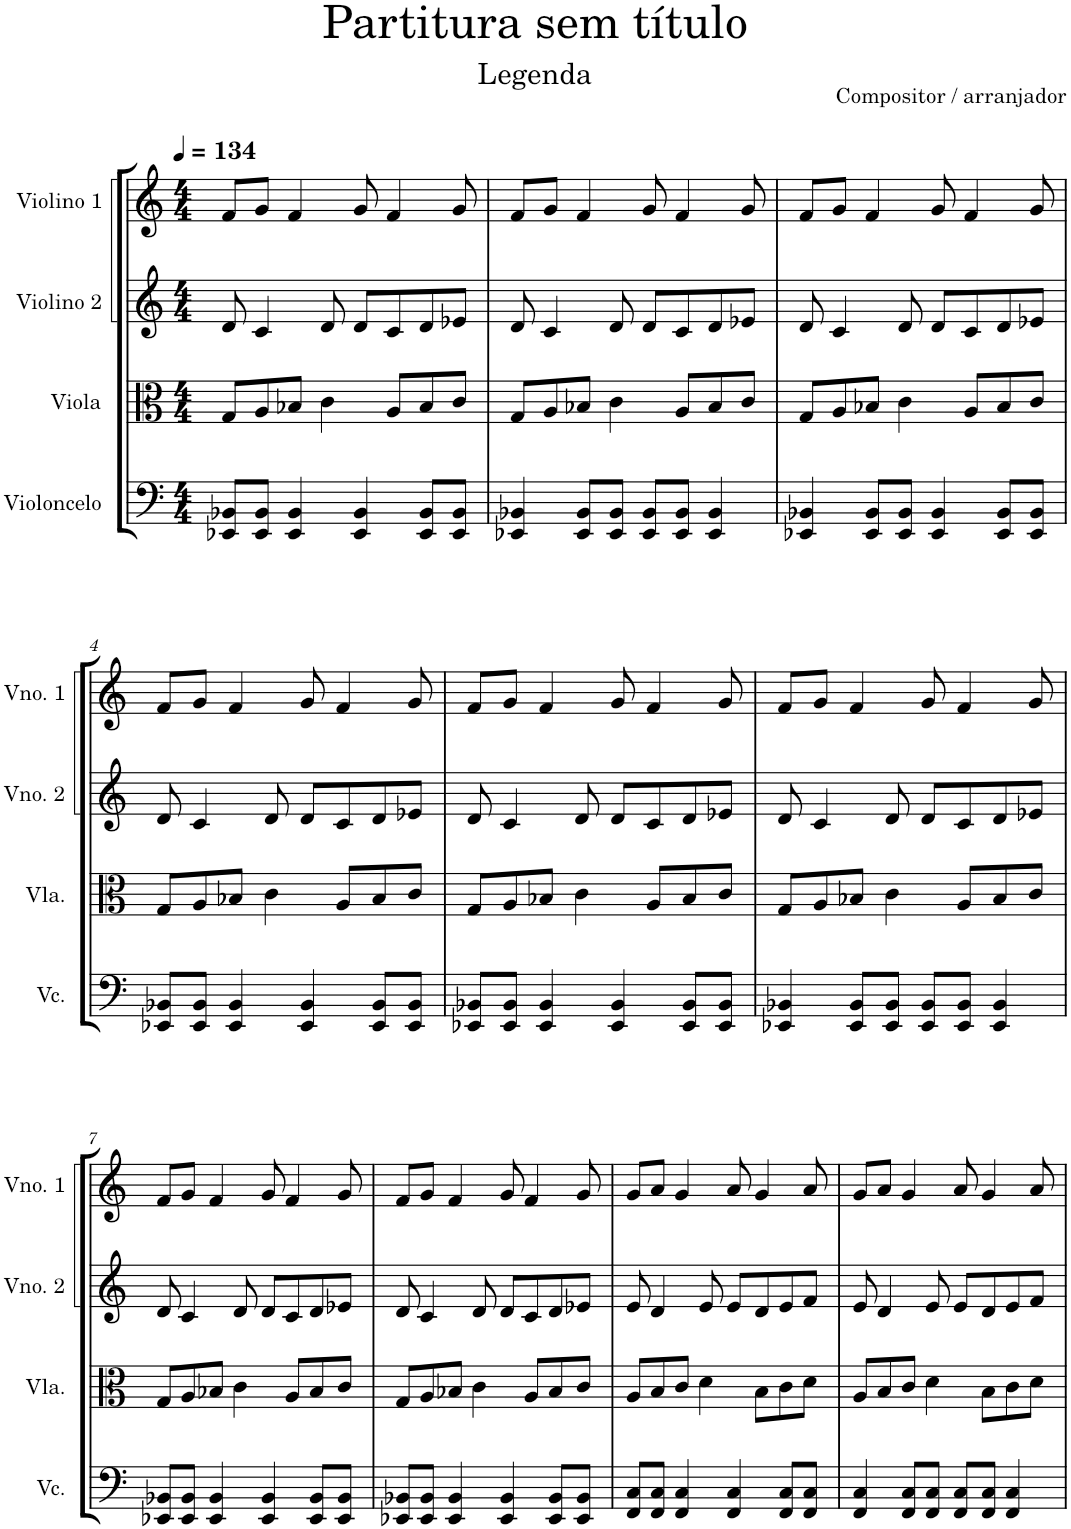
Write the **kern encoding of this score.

**kern	**kern	**kern	**kern
*part4	*part3	*part2	*part1
*staff4	*staff3	*staff2	*staff1
*I"Violoncelo	*I"Viola	*I"Violino 2	*I"Violino 1
*I'Vc.	*I'Vla.	*I'Vno. 2	*I'Vno. 1
*clefF4	*clefC3	*clefG2	*clefG2
*k[]	*k[]	*k[]	*k[]
*M4/4	*M4/4	*M4/4	*M4/4
*MM134	*MM134	*MM134	*MM134
=1	=1	=1	=1
8EE-X/ 8BB-X/L	8G/L	8d/	8f/L
8EE-/ 8BB-/J	8A/	4c/	8g/J
4EE-/ 4BB-/	8B-X/J	.	4f/
.	4c\	8d/	.
4EE-/ 4BB-/	.	8d/L	8g/
.	8A/L	8c/	4f/
8EE-/ 8BB-/L	8B-/	8d/	.
8EE-/ 8BB-/J	8c/J	8e-X/J	8g/
=2	=2	=2	=2
4EE-X/ 4BB-X/	8G/L	8d/	8f/L
.	8A/	4c/	8g/J
8EE-/ 8BB-/L	8B-X/J	.	4f/
8EE-/ 8BB-/J	4c\	8d/	.
8EE-/ 8BB-/L	.	8d/L	8g/
8EE-/ 8BB-/J	8A/L	8c/	4f/
4EE-/ 4BB-/	8B-/	8d/	.
.	8c/J	8e-X/J	8g/
=3	=3	=3	=3
4EE-X/ 4BB-X/	8G/L	8d/	8f/L
.	8A/	4c/	8g/J
8EE-/ 8BB-/L	8B-X/J	.	4f/
8EE-/ 8BB-/J	4c\	8d/	.
4EE-/ 4BB-/	.	8d/L	8g/
.	8A/L	8c/	4f/
8EE-/ 8BB-/L	8B-/	8d/	.
8EE-/ 8BB-/J	8c/J	8e-X/J	8g/
!!LO:LB:g=z
=4	=4	=4	=4
8EE-X/ 8BB-X/L	8G/L	8d/	8f/L
8EE-/ 8BB-/J	8A/	4c/	8g/J
4EE-/ 4BB-/	8B-X/J	.	4f/
.	4c\	8d/	.
4EE-/ 4BB-/	.	8d/L	8g/
.	8A/L	8c/	4f/
8EE-/ 8BB-/L	8B-/	8d/	.
8EE-/ 8BB-/J	8c/J	8e-X/J	8g/
=5	=5	=5	=5
8EE-X/ 8BB-X/L	8G/L	8d/	8f/L
8EE-/ 8BB-/J	8A/	4c/	8g/J
4EE-/ 4BB-/	8B-X/J	.	4f/
.	4c\	8d/	.
4EE-/ 4BB-/	.	8d/L	8g/
.	8A/L	8c/	4f/
8EE-/ 8BB-/L	8B-/	8d/	.
8EE-/ 8BB-/J	8c/J	8e-X/J	8g/
=6	=6	=6	=6
4EE-X/ 4BB-X/	8G/L	8d/	8f/L
.	8A/	4c/	8g/J
8EE-/ 8BB-/L	8B-X/J	.	4f/
8EE-/ 8BB-/J	4c\	8d/	.
8EE-/ 8BB-/L	.	8d/L	8g/
8EE-/ 8BB-/J	8A/L	8c/	4f/
4EE-/ 4BB-/	8B-/	8d/	.
.	8c/J	8e-X/J	8g/
!!LO:LB:g=z
=7	=7	=7	=7
8EE-X/ 8BB-X/L	8G/L	8d/	8f/L
8EE-/ 8BB-/J	8A/	4c/	8g/J
4EE-/ 4BB-/	8B-X/J	.	4f/
.	4c\	8d/	.
4EE-/ 4BB-/	.	8d/L	8g/
.	8A/L	8c/	4f/
8EE-/ 8BB-/L	8B-/	8d/	.
8EE-/ 8BB-/J	8c/J	8e-X/J	8g/
=8	=8	=8	=8
8EE-X/ 8BB-X/L	8G/L	8d/	8f/L
8EE-/ 8BB-/J	8A/	4c/	8g/J
4EE-/ 4BB-/	8B-X/J	.	4f/
.	4c\	8d/	.
4EE-/ 4BB-/	.	8d/L	8g/
.	8A/L	8c/	4f/
8EE-/ 8BB-/L	8B-/	8d/	.
8EE-/ 8BB-/J	8c/J	8e-X/J	8g/
=9	=9	=9	=9
8FF/ 8C/L	8A/L	8e/	8g/L
8FF/ 8C/J	8B/	4d/	8a/J
4FF/ 4C/	8c/J	.	4g/
.	4d\	8e/	.
4FF/ 4C/	.	8e/L	8a/
.	8B\L	8d/	4g/
8FF/ 8C/L	8c\	8e/	.
8FF/ 8C/J	8d\J	8f/J	8a/
=10	=10	=10	=10
4FF/ 4C/	8A/L	8e/	8g/L
.	8B/	4d/	8a/J
8FF/ 8C/L	8c/J	.	4g/
8FF/ 8C/J	4d\	8e/	.
8FF/ 8C/L	.	8e/L	8a/
8FF/ 8C/J	8B\L	8d/	4g/
4FF/ 4C/	8c\	8e/	.
.	8d\J	8f/J	8a/
=	=	=	=
*-	*-	*-	*-
